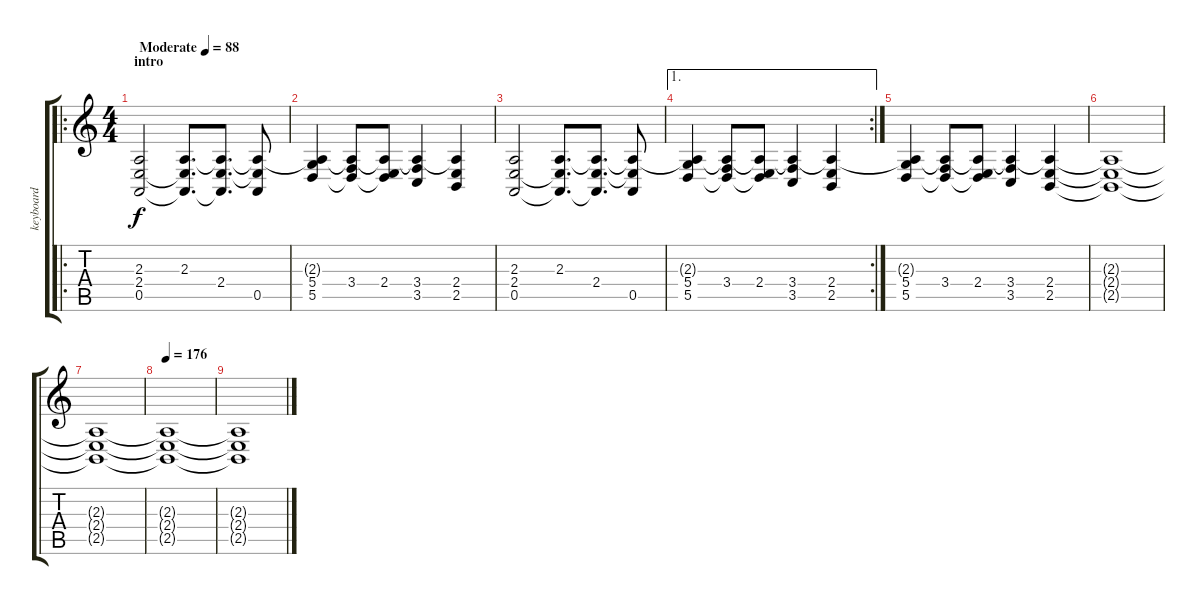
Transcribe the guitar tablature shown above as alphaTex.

\track ("keyboard" "keyboard") {instrument acousticgrandpiano}
\staff {score tabs}
\tuning (E4 B3 G3 D3 A2 E2) {hide}
\ro
\ts (4 4)
\section ("" "intro")
\tempo (88 "Moderate")
\clef g2
\ks c
(2.3 2.4 0.5).2{dy f instrument acousticgrandpiano} (2.3 2.4{t} 0.5{t}).8{d} (2.3{t} 2.4 0.5{t}).8{d} (2.3{t} 2.4{t} 0.5).8 |
(2.3{t} 5.4 5.5).4 (2.3{t} 3.4 5.5{t}).8 (2.3{t} 2.4 5.5{t}).8 (2.3{t} 3.4 3.5).4 (2.3{t} 2.4 2.5).4 |
(2.3 2.4 0.5).2 (2.3 2.4{t} 0.5{t}).8{d} (2.3{t} 2.4 0.5{t}).8{d} (2.3{t} 2.4{t} 0.5).8 |
\ae 1
\rc 2
(2.3{t} 5.4 5.5).4 (2.3{t} 3.4 5.5{t}).8 (2.3{t} 2.4 5.5{t}).8 (2.3{t} 3.4 3.5).4 (2.3{t} 2.4 2.5).4 |
(2.3{t} 5.4 5.5).4 (2.3{t} 3.4 5.5{t}).8 (2.3{t} 2.4 5.5{t}).8 (2.3{t} 3.4 3.5).4 (2.3{t} 2.4 2.5).4 |
(2.3{t} 2.4{t} 2.5{t}).1 |
(2.3{t} 2.4{t} 2.5{t}).1 |
\tempo 176
(2.3{t} 2.4{t} 2.5{t}).1 |
(2.3{t} 2.4{t} 2.5{t}).1
